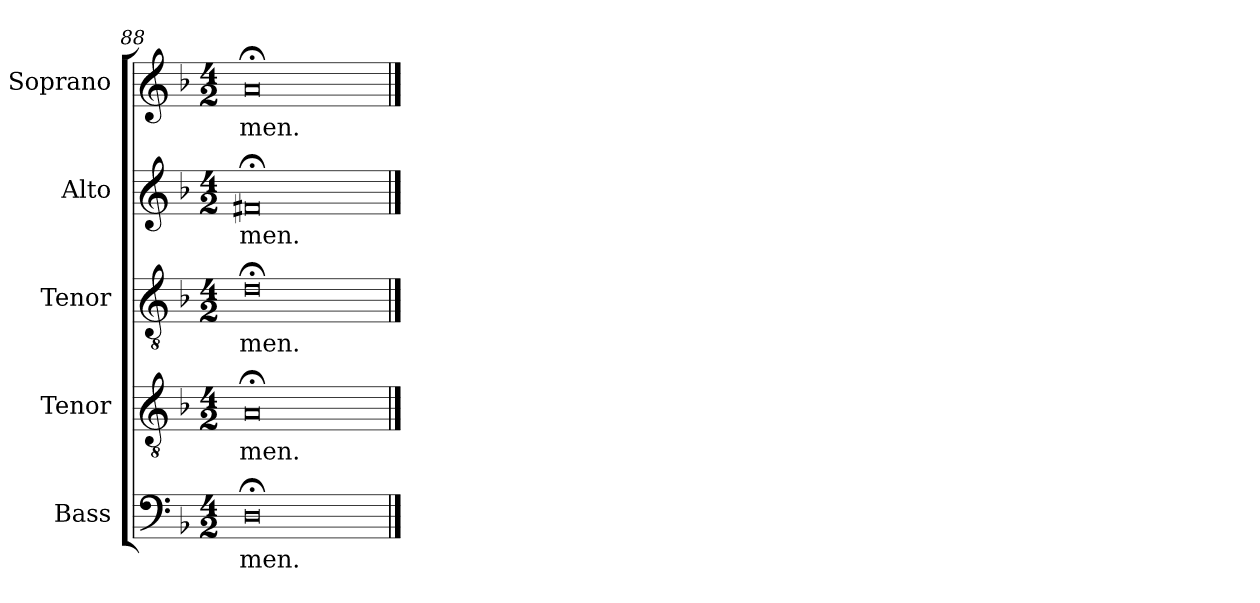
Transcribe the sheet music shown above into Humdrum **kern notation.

**kern	**text	**kern	**text	**kern	**text	**kern	**text	**kern	**text
*part5	*part5	*part4	*part4	*part3	*part3	*part2	*part2	*part1	*part1
*staff5	*staff5	*staff4	*staff4	*staff3	*staff3	*staff2	*staff2	*staff1	*staff1
*I"Bass	*	*I"Tenor	*	*I"Tenor	*	*I"Alto	*	*I"Soprano	*
*I'B.	*	*I'T2.	*	*I'T1.	*	*I'A.	*	*I'S.	*
*clefF4	*	*clefGv2	*	*clefGv2	*	*clefG2	*	*clefG2	*
*	*	*ITrd7c12	*	*ITrd7c12	*	*	*	*	*
*k[b-]	*	*k[b-]	*	*k[b-]	*	*k[b-]	*	*k[b-]	*
*F:	*	*F:	*	*F:	*	*F:	*	*F:	*
*M4/2	*	*M4/2	*	*M4/2	*	*M4/2	*	*M4/2	*
=88	=88	=88	=88	=88	=88	=88	=88	=88	=88
!	!LO:LY:b:color=#000000	!	!	!	!	!	!	!	!
!	!	!	!LO:LY:b:color=#000000	!	!	!	!	!	!
!	!	!	!	!	!LO:LY:b:color=#000000	!	!	!	!
!	!	!	!	!	!	!	!LO:LY:b:color=#000000	!	!
!	!	!	!	!	!	!	!	!	!LO:LY:b:color=#000000
0D;i	-men.	0AA;i	-men.	0D;i	-men.	0f#X;i	-men.	0a;i	-men.
==	==	==	==	==	==	==	==	==	==
*-	*-	*-	*-	*-	*-	*-	*-	*-	*-
